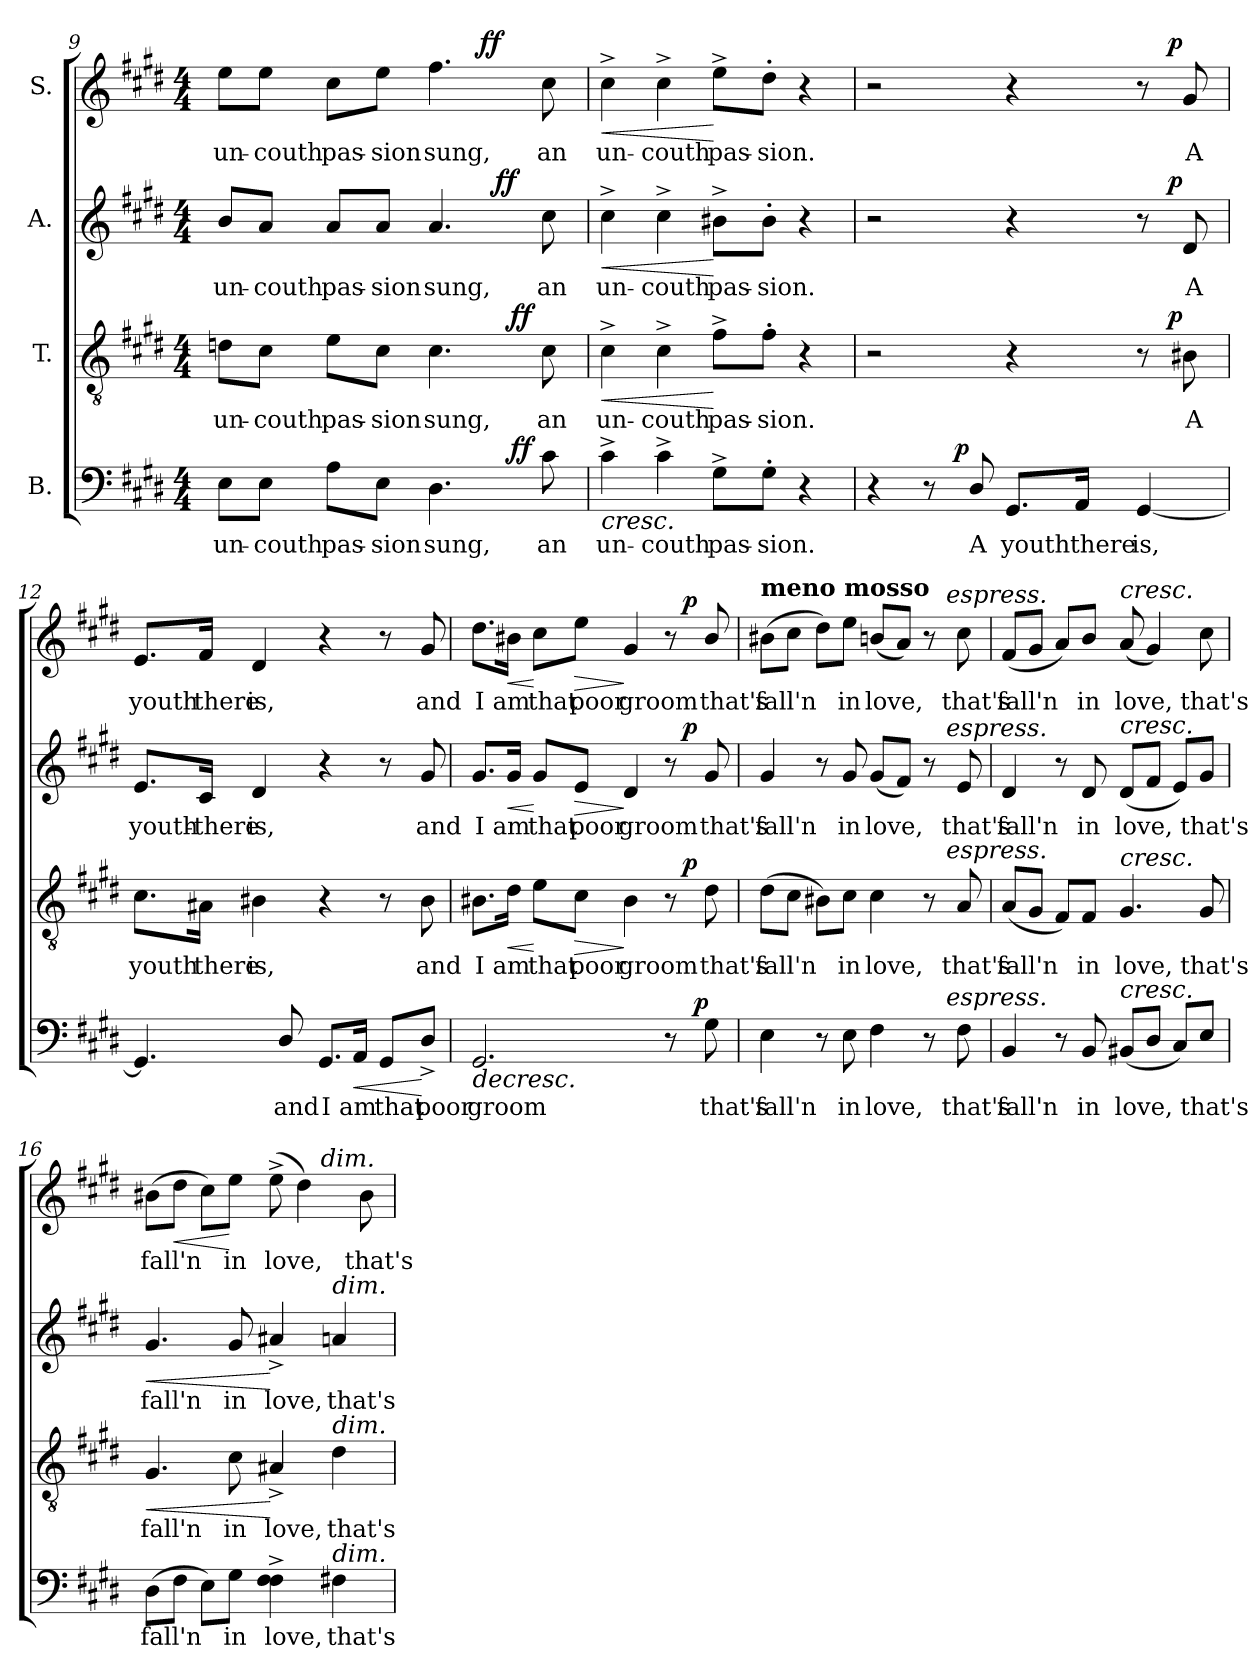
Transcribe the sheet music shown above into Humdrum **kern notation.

**kern	**text	**dynam	**kern	**text	**dynam	**kern	**text	**dynam	**kern	**text	**dynam
*part4	*part4	*part4	*part3	*part3	*part3	*part2	*part2	*part2	*part1	*part1	*part1
*staff4	*staff4	*staff4	*staff3	*staff3	*staff3	*staff2	*staff2	*staff2	*staff1	*staff1	*staff1
*I"B.	*	*	*I"T.	*	*	*I"A.	*	*	*I"S.	*	*
*clefF4	*	*	*clefGv2	*	*	*clefG2	*	*	*clefG2	*	*
*k[f#c#g#d#]	*	*	*k[f#c#g#d#]	*	*	*k[f#c#g#d#]	*	*	*k[f#c#g#d#]	*	*
*E:	*	*	*E:	*	*	*E:	*	*	*E:	*	*
*M4/4	*	*	*M4/4	*	*	*M4/4	*	*	*M4/4	*	*
=9	=9	=9	=9	=9	=9	=9	=9	=9	=9	=9	=9
!	!LO:LY:b	!	!	!LO:LY:b	!	!	!LO:LY:b	!	!	!LO:LY:b	!
*^	*	*	*^	*	*	*^	*	*	*^	*	*
8E\L	2ryy	un-	.	8dn\L	2ryy	un-	.	8b/L	2.ryy	un-	.	8ee\L	2ryy	un-	.
!	!	!LO:LY:b	!	!	!	!LO:LY:b	!	!	!	!LO:LY:b	!	!	!	!LO:LY:b	!
8E\J	.	-couth	.	8c#\J	.	-couth	.	8a/J	.	-couth	.	8ee\J	.	-couth	.
!	!	!LO:LY:b	!	!	!	!LO:LY:b	!	!	!	!LO:LY:b	!	!	!	!LO:LY:b	!
8A\L	.	pas-	.	8e\L	.	pas-	.	8a/L	.	pas-	.	8cc#\L	.	pas-	.
!	!	!LO:LY:b	!	!	!	!LO:LY:b	!	!	!	!LO:LY:b	!	!	!	!LO:LY:b	!
8E\J	.	-sion	.	8c#\J	.	-sion	.	8a/J	.	-sion	.	8ee\J	.	-sion	.
!	!	!LO:LY:b	!	!	!	!LO:LY:b	!	!	!	!LO:LY:b	!	!	!	!LO:LY:b	!
4.D#\	4ryy	sung,	.	4.c#\	4ryy	sung,	.	4.a/	.	sung,	.	4.ff#\	8..ryy	sung,	.
!	!	!	!	!	!	!	!	!	!	!	!	!	!	!	!LO:DY:a
.	.	.	.	.	.	.	.	.	.	.	.	.	4ryy	.	ff
!	!	!	!	!	!	!	!	!	!	!	!LO:DY:a	!	!	!	!
.	32ryy	.	.	.	32ryy	.	.	.	4ryy	.	ff	.	.	.	.
!	!	!	!LO:DY:a	!	!	!	!LO:DY:a	!	!	!	!	!	!	!	!
.	8..ryy	.	ff	.	8..ryy	.	ff	.	.	.	.	.	.	.	.
!	!	!LO:LY:b	!	!	!	!LO:LY:b	!	!	!	!LO:LY:b	!	!	!	!LO:LY:b	!
8c#\	.	an	.	8c#\	.	an	.	8cc#\	.	an	.	8cc#\	.	an	.
.	.	.	.	.	.	.	.	.	.	.	.	.	32ryy	.	.
=10	=10	=10	=10	=10	=10	=10	=10	=10	=10	=10	=10	=10	=10	=10	=10
!	!	!LO:LY:b	!LO:HP:b	!	!	!LO:LY:b	!LO:HP:b	!	!	!LO:LY:b	!LO:HP:b	!	!	!LO:LY:b	!LO:HP:b
*v	*v	*	*	*	*	*	*	*v	*v	*	*	*v	*v	*	*
*	*	*	*v	*v	*	*	*	*	*	*	*	*
4c#^>\	un-	<	4c#^>\	un-	<	4cc#^>\	un-	<	4cc#^>\	un-	<
!	!LO:LY:b	!	!	!LO:LY:b	!	!	!LO:LY:b	!	!	!LO:LY:b	!
4c#^>\	-couth	.	4c#^>\	-couth	.	4cc#^>\	-couth	.	4cc#^>\	-couth	.
!	!LO:LY:b	!	!	!LO:LY:b	!	!	!LO:LY:b	!	!	!LO:LY:b	!
8G#^>\L	pas-	.	8f#^>\L	pas-	[	8b#X^>\L	pas-	[	8ee^>\L	pas-	[
!	!LO:LY:b	!	!	!LO:LY:b	!	!	!LO:LY:b	!	!	!LO:LY:b	!
8G#'>\J	-sion.	.	8f#'>\J	-sion.	.	8b#'>\J	-sion.	.	8dd#'>\J	-sion.	.
4r	.	.	4r	.	.	4r	.	.	4r	.	.
!!LO:PB:g=z
=11	=11	=11	=11	=11	=11	=11	=11	=11	=11	=11	=11
*^	*	*	*^	*	*	*^	*	*	*^	*	*
4r	4ryy	.	.	2r	2ryy	.	.	2r	2ryy	.	.	2r	2ryy	.	.
8r	16.ryy	.	.	.	.	.	.	.	.	.	.	.	.	.	.
!	!	!	!LO:DY:a	!	!	!	!	!	!	!	!	!	!	!	!
.	2ryy	.	p	.	.	.	.	.	.	.	.	.	.	.	.
!	!	!LO:LY:b	!	!	!	!	!	!	!	!	!	!	!	!	!
8D#/	.	A	.	.	.	.	.	.	.	.	.	.	.	.	.
!	!	!LO:LY:b	!	!	!	!	!	!	!	!	!	!	!	!	!
8.GG#/L	.	youth	.	4r	4ryy	.	.	4r	4ryy	.	.	4r	4ryy	.	.
!	!	!LO:LY:b	!	!	!	!	!	!	!	!	!	!	!	!	!
16AA/Jk	.	there	.	.	.	.	.	.	.	.	.	.	.	.	.
!	!	!LO:LY:b	!	!	!	!	!	!	!	!	!	!	!	!	!
[<4GG#/	.	is,	.	8r	16.ryy	.	.	8r	16.ryy	.	.	8r	16.ryy	.	.
!	!	!	!	!	!	!	!LO:DY:a	!	!	!	!LO:DY:a	!	!	!	!LO:DY:a
.	8ryy	.	.	.	8ryy	.	p	.	8ryy	.	p	.	8ryy	.	p
!	!	!	!	!	!	!LO:LY:b	!	!	!	!LO:LY:b	!	!	!	!LO:LY:b	!
.	.	.	.	8B#X\	.	A	.	8d#/	.	A	.	8g#/	.	A	.
.	32ryy	.	.	.	32ryy	.	.	.	32ryy	.	.	.	32ryy	.	.
=12	=12	=12	=12	=12	=12	=12	=12	=12	=12	=12	=12	=12	=12	=12	=12
!	!	!	!	!	!	!LO:LY:b	!	!	!	!LO:LY:b	!	!	!	!LO:LY:b	!
*v	*v	*	*	*	*	*	*	*v	*v	*	*	*v	*v	*	*
*	*	*	*v	*v	*	*	*	*	*	*	*	*
4.GG#/]	.	.	8.c#\L	youth	.	8.e/L	youth-	.	8.e/L	youth	.
!	!	!	!	!LO:LY:b	!	!	!LO:LY:b	!	!	!LO:LY:b	!
.	.	.	16A#X\Jk	there	.	16c#/Jk	-there	.	16f#/Jk	there	.
!	!	!	!	!LO:LY:b	!	!	!LO:LY:b	!	!	!LO:LY:b	!
.	.	.	4B#X\	is,	.	4d#/	is,	.	4d#/	is,	.
!	!LO:LY:b	!	!	!	!	!	!	!	!	!	!
8D#/	and	.	.	.	.	.	.	.	.	.	.
!	!LO:LY:b	!	!	!	!	!	!	!	!	!	!
8.GG#/L	I	.	4r	.	.	4r	.	.	4r	.	.
!	!LO:LY:b	!LO:HP:b	!	!	!	!	!	!	!	!	!
16AA/Jk	am	<	.	.	.	.	.	.	.	.	.
!	!LO:LY:b	!	!	!	!	!	!	!	!	!	!
8GG#/L	that	.	8r	.	.	8r	.	.	8r	.	.
!	!LO:LY:b	!	!	!LO:LY:b	!	!	!LO:LY:b	!	!	!LO:LY:b	!
8D#^</J	poor	[	8B#\	and	.	8g#/	and	.	8g#/	and	.
=13	=13	=13	=13	=13	=13	=13	=13	=13	=13	=13	=13
!	!LO:LY:b	!LO:HP:b	!	!LO:LY:b	!	!	!LO:LY:b	!	!	!LO:LY:b	!
*^	*	*	*^	*	*	*^	*	*	*^	*	*
2.GG#/	2ryy	groom	>	8.B#X\L	2ryy	I	.	8.g#/L	2ryy	I	.	8.dd#\L	2ryy	I	.
!	!	!	!	!	!	!LO:LY:b	!LO:HP:b	!	!	!LO:LY:b	!LO:HP:b	!	!	!LO:LY:b	!LO:HP:b
.	.	.	.	16d#\Jk	.	am	<	16g#/Jk	.	am	<	16b#X\Jk	.	am	<
!	!	!	!	!	!	!LO:LY:b	!	!	!	!LO:LY:b	!	!	!	!LO:LY:b	!
.	.	.	.	8e\L	.	that	[	8g#/L	.	that	[	8cc#\L	.	that	[
!	!	!	!	!	!	!LO:LY:b	!LO:HP:b	!	!	!LO:LY:b	!LO:HP:b	!	!	!LO:LY:b	!LO:HP:b
.	.	.	.	8c#\J	.	poor	>	8e/J	.	poor	>	8ee\J	.	poor	>
!	!	!	!	!	!	!LO:LY:b	!	!	!	!LO:LY:b	!	!	!	!LO:LY:b	!
.	4ryy	.	.	4B#\	4ryy	groom	]	4d#/	4ryy	groom	]	4g#/	4ryy	groom	]
8r	16.ryy	.	[	8r	16ryy	.	.	8r	16ryy	.	.	8r	16ryy	.	.
!	!	!	!	!	!	!	!LO:DY:a	!	!	!	!LO:DY:a	!	!	!	!LO:DY:a
.	.	.	.	.	8.ryy	.	p	.	8.ryy	.	p	.	8.ryy	.	p
!	!	!	!LO:DY:a	!	!	!	!	!	!	!	!	!	!	!	!
.	8ryy	.	p	.	.	.	.	.	.	.	.	.	.	.	.
!	!	!LO:LY:b	!	!	!	!LO:LY:b	!	!	!	!LO:LY:b	!	!	!	!LO:LY:b	!
8G#\	.	that's	.	8d#\	.	that's	.	8g#/	.	that's	.	8b#/	.	that's	.
.	32ryy	.	.	.	.	.	.	.	.	.	.	.	.	.	.
!!LO:LB:g=z	!!
=14	=14	=14	=14	=14	=14	=14	=14	=14	=14	=14	=14	=14	=14	=14	=14
!	!	!	!	!	!	!	!	!	!	!	!	!LO:TX:a:B:t=meno mosso	!	!	!
!	!	!LO:LY:b	!	!	!	!LO:LY:b	!	!	!	!LO:LY:b	!	!	!	!LO:LY:b	!
4E\	2ryy	fall'n	.	(>8d#\L	2ryy	fall'n	.	4g#/	2ryy	fall'n	.	(>8b#X\L	2ryy	fall'n	.
.	.	.	.	8c#\J	.	.	.	.	.	.	.	8cc#\J	.	.	.
8r	.	.	.	8B#X\L)	.	.	.	8r	.	.	.	8dd#\L)	.	.	.
!	!	!LO:LY:b	!	!	!	!LO:LY:b	!	!	!	!LO:LY:b	!	!	!	!LO:LY:b	!
8E\	.	in	.	8c#\J	.	in	.	8g#/	.	in	.	8ee\J	.	in	.
!	!	!LO:LY:b	!	!	!	!LO:LY:b	!	!	!	!LO:LY:b	!	!	!	!LO:LY:b	!
4F#\	4ryy	love,	.	4c#\	4ryy	love,	.	(<8g#/L	4ryy	love,	.	(<8bn/L	4ryy	love,	.
.	.	.	.	.	.	.	.	8f#/J)	.	.	.	8a/J)	.	.	.
8r	16.ryy	.	.	8r	16.ryy	.	.	8r	16.ryy	.	.	8r	16.ryy	.	.
!	!	!	!	!	!	!	!	!	!	!	!	!	!LO:TX:a:i:t=espress.	!	!
!	!	!	!	!	!	!	!	!	!LO:TX:a:i:t=espress.	!	!	!	!	!	!
!	!	!	!	!	!LO:TX:a:i:t=espress.	!	!	!	!	!	!	!	!	!	!
!	!LO:TX:a:i:t=espress.	!	!	!	!	!	!	!	!	!	!	!	!	!	!
.	8ryy	.	.	.	8ryy	.	.	.	8ryy	.	.	.	8ryy	.	.
!	!	!LO:LY:b	!	!	!	!LO:LY:b	!	!	!	!LO:LY:b	!	!	!	!LO:LY:b	!
8F#\	.	that's	.	8A/	.	that's	.	8e/	.	that's	.	8cc#\	.	that's	.
.	32ryy	.	.	.	32ryy	.	.	.	32ryy	.	.	.	32ryy	.	.
=15	=15	=15	=15	=15	=15	=15	=15	=15	=15	=15	=15	=15	=15	=15	=15
!	!	!LO:LY:b	!	!	!	!LO:LY:b	!	!	!	!LO:LY:b	!	!	!	!LO:LY:b	!
*v	*v	*	*	*	*	*	*	*v	*v	*	*	*v	*v	*	*
*	*	*	*v	*v	*	*	*	*	*	*	*	*
4BB/	fall'n	.	(<8A/L	fall'n	.	4d#/	fall'n	.	(<8f#/L	fall'n	.
.	.	.	8G#/J	.	.	.	.	.	8g#/J	.	.
8r	.	.	8F#/L)	.	.	8r	.	.	8a/L)	.	.
!	!LO:LY:b	!	!	!LO:LY:b	!	!	!LO:LY:b	!	!	!LO:LY:b	!
8BB/	in	.	8F#/J	in	.	8d#/	in	.	8b/J	in	.
!	!	!	!	!	!	!	!	!	!LO:TX:a:i:t=cresc.	!	!
!	!	!	!	!	!	!LO:TX:a:i:t=cresc.	!	!	!	!	!
!	!	!	!LO:TX:a:i:t=cresc.	!	!	!	!	!	!	!	!
!LO:TX:a:i:t=cresc.	!	!	!	!	!	!	!	!	!	!	!
!	!LO:LY:b	!	!	!LO:LY:b	!	!	!LO:LY:b	!	!	!LO:LY:b	!
(<8BB#X/L	love,	.	4.G#/	love,	.	(<8d#/L	love,	.	(<8a/	love,	.
8D#/J	.	.	.	.	.	8f#/J	.	.	4g#/)	.	.
8C#/L)	.	.	.	.	.	8e/L)	.	.	.	.	.
!	!LO:LY:b	!	!	!LO:LY:b	!	!	!LO:LY:b	!	!	!LO:LY:b	!
8E/J	that's	.	8G#/	that's	.	8g#/J	that's	.	8cc#\	that's	.
=16	=16	=16	=16	=16	=16	=16	=16	=16	=16	=16	=16
!	!LO:LY:b	!	!	!LO:LY:b	!LO:HP:b	!	!LO:LY:b	!LO:HP:b	!	!LO:LY:b	!
*	*	*	*	*	*	*	*	*	*^	*	*
(>8D#\L	fall'n	.	4.G#/	fall'n	<	4.g#/	fall'n	<	(>8b#X\L	2ryy	fall'n	.
!	!	!	!	!	!	!	!	!	!	!	!	!LO:HP:b
8F#\J	.	.	.	.	.	.	.	.	8dd#\J	.	.	<
8E\L)	.	.	.	.	.	.	.	.	8cc#\L)	.	.	.
!	!LO:LY:b	!	!	!LO:LY:b	!	!	!LO:LY:b	!	!	!	!LO:LY:b	!
8G#\J	in	]	8c#\	in	.	8g#/	in	.	8ee\J	.	in	[
!	!LO:LY:b	!	!	!LO:LY:b	!	!	!LO:LY:b	!	!	!	!LO:LY:b	!
4F#\^> 4F#\^>	love,	.	4A#X^</	love,	[	4a#X^</	love,	[	(>8ee^>\	8..ryy	love,	.
.	.	.	.	.	.	.	.	.	4dd#\)	.	.	.
!	!	!	!	!	!	!	!	!	!	!LO:TX:a:i:t=dim.	!	!
.	.	.	.	.	.	.	.	.	.	4ryy	.	.
!	!	!	!	!	!	!LO:TX:a:i:t=dim.	!	!	!	!	!	!
!	!	!	!LO:TX:a:i:t=dim.	!	!	!	!	!	!	!	!	!
!LO:TX:a:i:t=dim.	!	!	!	!	!	!	!	!	!	!	!	!
!	!LO:LY:b	!	!	!LO:LY:b	!	!	!LO:LY:b	!	!	!	!	!
4F#X\	that's	.	4d#\	that's	.	4an/	that's	.	.	.	.	.
!	!	!	!	!	!	!	!	!	!	!	!LO:LY:b	!
.	.	.	.	.	.	.	.	.	8b#\	.	that's	.
.	.	.	.	.	.	.	.	.	.	32ryy	.	.
*	*	*	*	*	*	*	*	*	*v	*v	*	*
=	=	=	=	=	=	=	=	=	=	=	=
*-	*-	*-	*-	*-	*-	*-	*-	*-	*-	*-	*-
